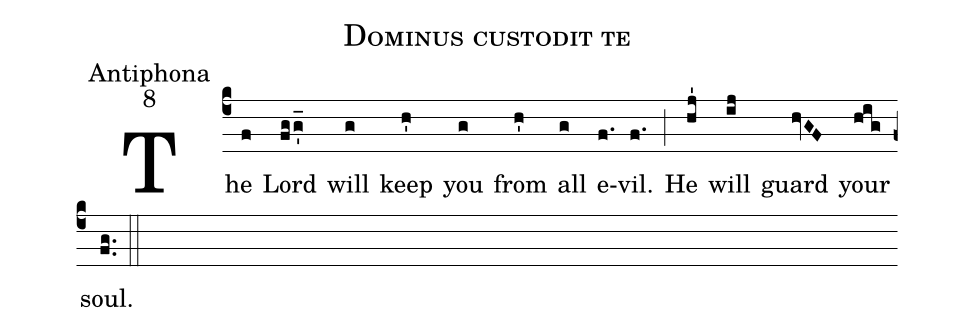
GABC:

name: Dominus custodit te;
office-part: Antiphona;
mode: 8;
%%
(c4)The(f) Lord(fgg'_) will(g) keep(h') you(g) from(h') all(g) e(f.)vil.(f.) (;) He(hj') will(ij) guard(hvGF) your(hig) soul.(fg..) (::)
